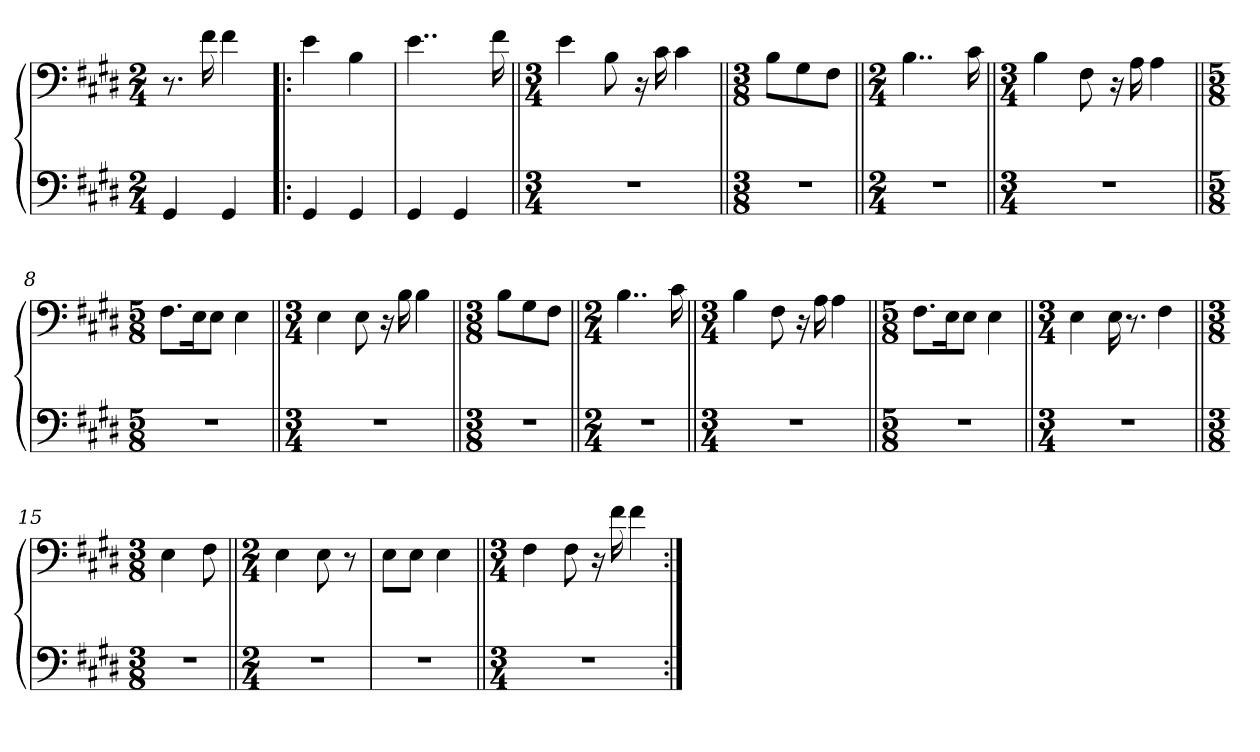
**kern	**kern
*part1	*part1
*staff2	*staff1
*clefF4	*clefF4
*k[f#c#g#d#]	*k[f#c#g#d#]
*M2/4	*M2/4
=1	=1
4GG#/	8.r
.	16f#\
4GG#/	4f#\
=2!|:	=2!|:
4GG#/	4e\
4GG#/	4B\
=3	=3
4GG#/	4..e\
4GG#/	.
.	16f#\
=4||	=4||
*M3/4	*M3/4
2.r	4e\
.	8B\
.	16r
.	16c#\
.	4c#\
=5||	=5||
*M3/8	*M3/8
4.r	8B\L
.	8G#\
.	8F#\J
=6||	=6||
*M2/4	*M2/4
2r	4..B\
.	16c#\
=7||	=7||
*M3/4	*M3/4
2.r	4B\
.	8F#\
.	16r
.	16A\
.	4A\
=8||	=8||
*M5/8	*M5/8
3...r	8.F#\L
.	16E\K
.	8E\J
.	4E\
=9||	=9||
*M3/4	*M3/4
2.r	4E\
.	8E\
.	16r
.	16B\
.	4B\
=10||	=10||
*M3/8	*M3/8
4.r	8B\L
.	8G#\
.	8F#\J
=11||	=11||
*M2/4	*M2/4
2r	4..B\
.	16c#\
=12||	=12||
*M3/4	*M3/4
2.r	4B\
.	8F#\
.	16r
.	16A\
.	4A\
=13||	=13||
*M5/8	*M5/8
3...r	8.F#\L
.	16E\K
.	8E\J
.	4E\
=14||	=14||
*M3/4	*M3/4
2.r	4E\
.	16E\
.	8.r
.	4F#\
=15||	=15||
*M3/8	*M3/8
4.r	4E\
.	8F#\
=16||	=16||
*M2/4	*M2/4
2r	4E\
.	8E\
.	8r
=17	=17
2r	8E\L
.	8E\J
.	4E\
=18||	=18||
*M3/4	*M3/4
2.r	4F#\
.	8F#\
.	16r
.	16f#\
.	4f#\
=:|!	=:|!
*-	*-
